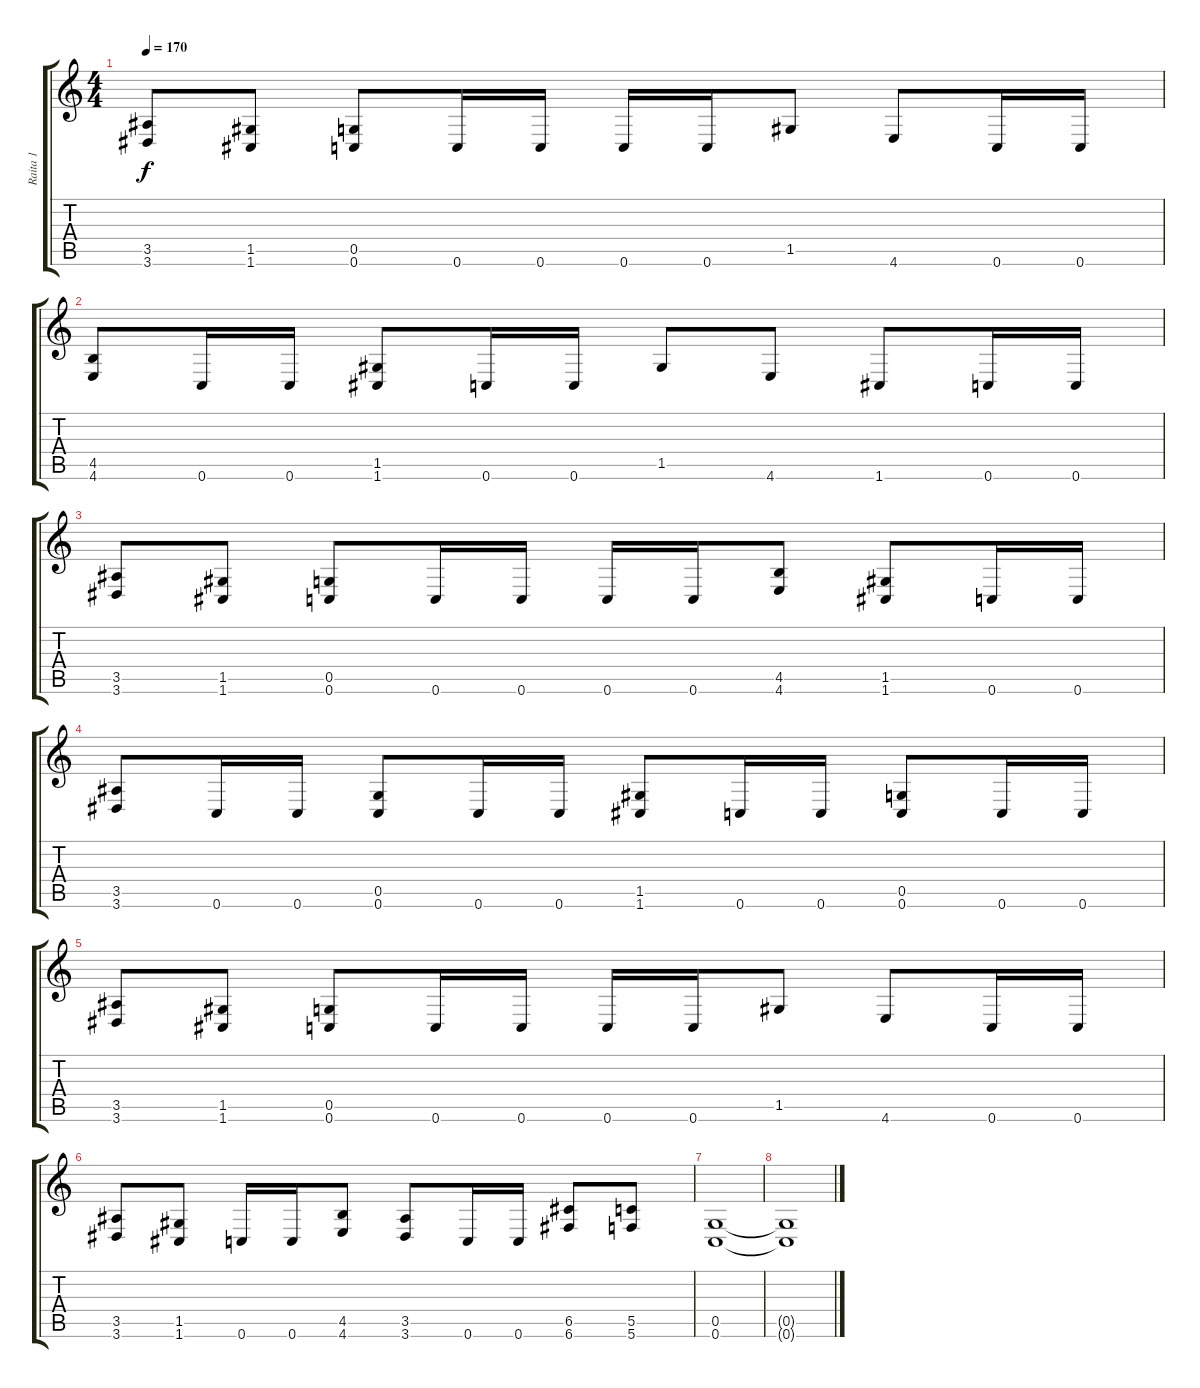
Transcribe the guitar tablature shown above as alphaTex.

\track ("Raita 1" "Raita 1") {instrument distortionguitar}
\staff {score tabs}
\tuning (D4 A3 F3 C3 G2 C2) {hide}
\ts (4 4)
\tempo 170
\clef g2
\ks c
(3.5 3.6).8{dy f} (1.5 1.6).8 (0.5 0.6).8 0.6.16 0.6.16 0.6.16 0.6.16 1.5.8 4.6.8 0.6.16 0.6.16 |
(4.5 4.6).8 0.6.16 0.6.16 (1.5 1.6).8 0.6.16 0.6.16 1.5.8 4.6.8 1.6.8 0.6.16 0.6.16 |
(3.5 3.6).8 (1.5 1.6).8 (0.5 0.6).8 0.6.16 0.6.16 0.6.16 0.6.16 (4.5 4.6).8 (1.5 1.6).8 0.6.16 0.6.16 |
(3.5 3.6).8 0.6.16 0.6.16 (0.5 0.6).8 0.6.16 0.6.16 (1.5 1.6).8 0.6.16 0.6.16 (0.5 0.6).8 0.6.16 0.6.16 |
(3.5 3.6).8 (1.5 1.6).8 (0.5 0.6).8 0.6.16 0.6.16 0.6.16 0.6.16 1.5.8 4.6.8 0.6.16 0.6.16 |
(3.5 3.6).8 (1.5 1.6).8 0.6.16 0.6.16 (4.5 4.6).8 (3.5 3.6).8 0.6.16 0.6.16 (6.5 6.6).8 (5.5 5.6).8 |
(0.5 0.6).1 |
(0.5{t} 0.6{t}).1
